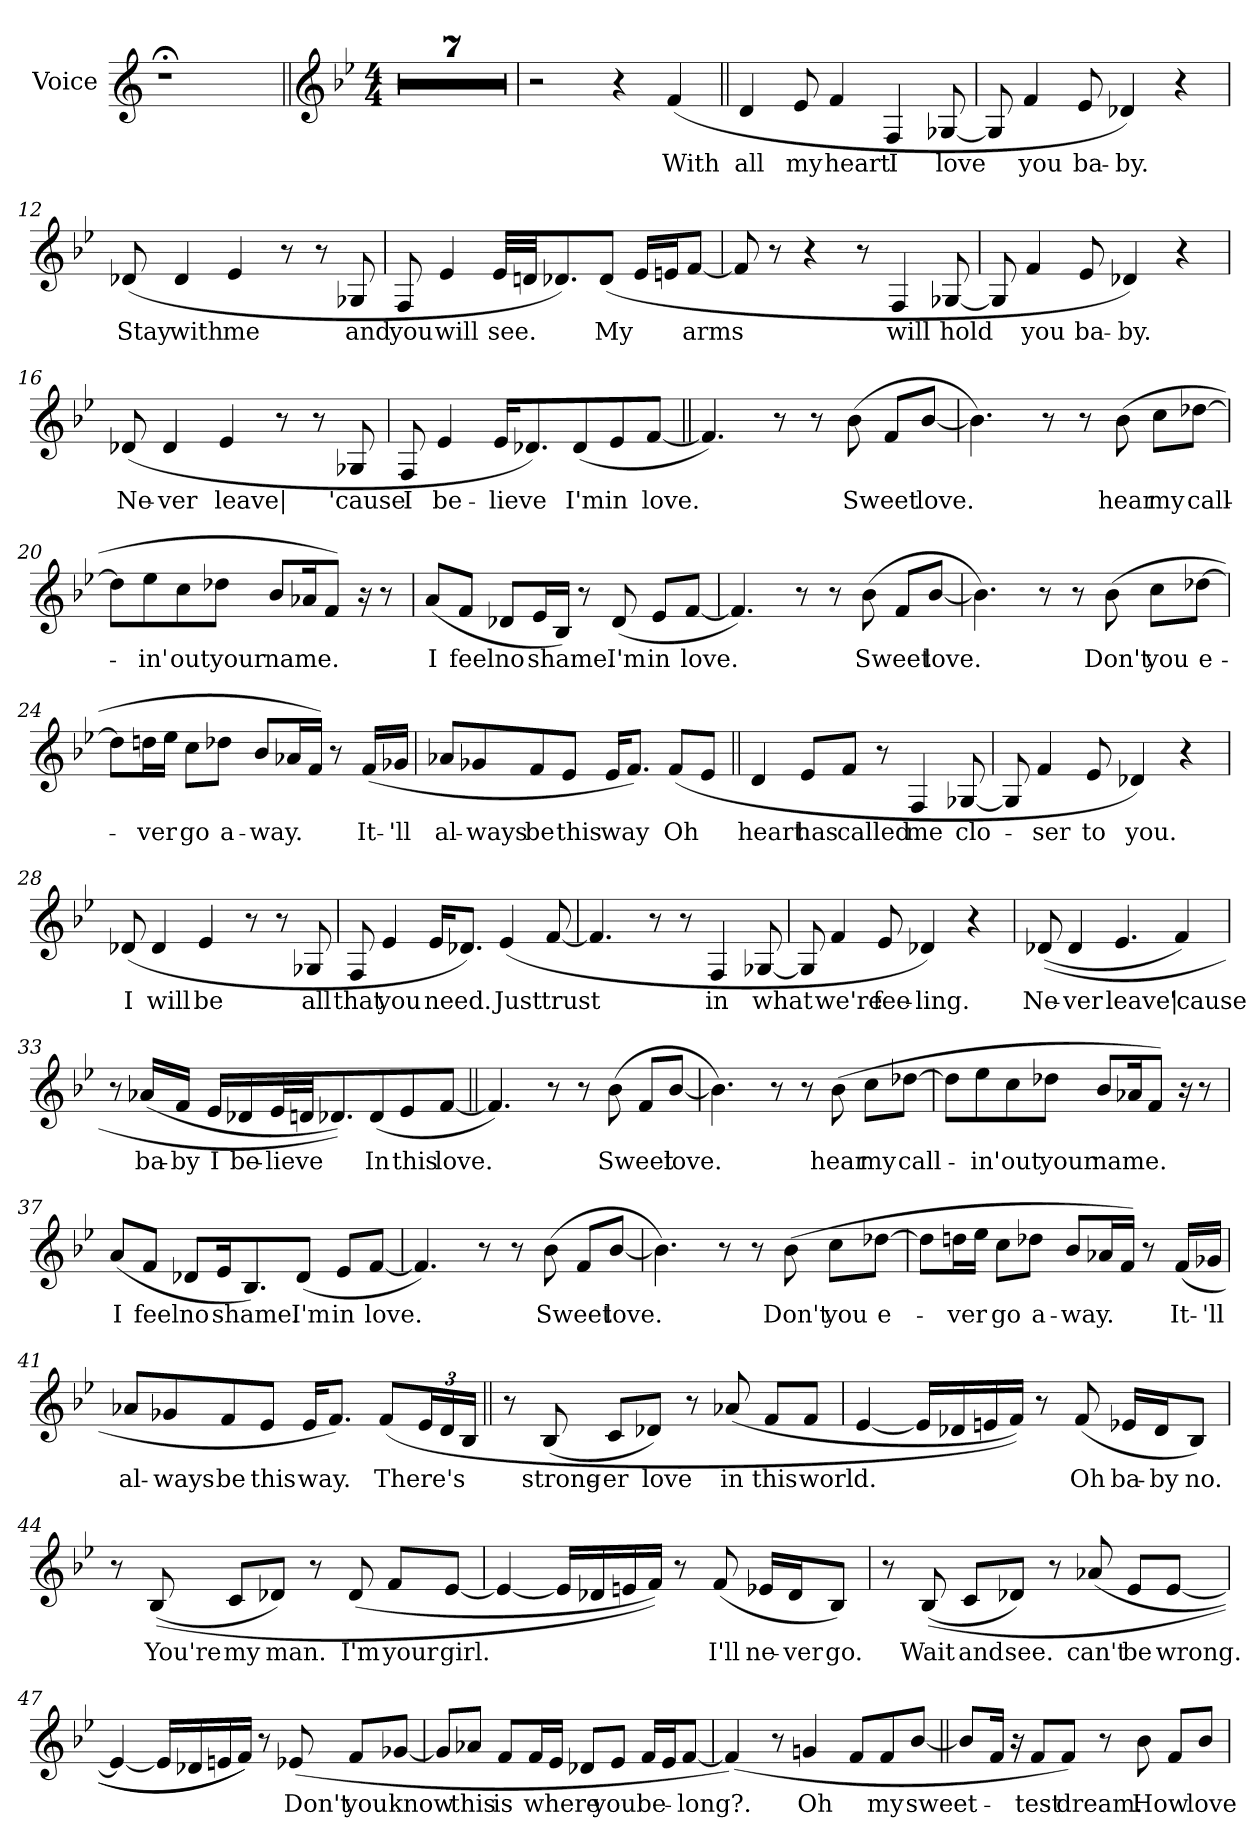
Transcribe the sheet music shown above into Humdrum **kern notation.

**kern	**text
*part1	*part1
*staff1	*staff1
*I"Voice	*
*I'Voice	*
*clefG2	*
*k[]	*
=1	=1
1r;<	.
!!LO:PB:g=z
=2||	=2||
*clefG2	*
*k[b-e-]	*
*B-:	*
*M4/4	*
1r	.
=3	=3
1r	.
=4	=4
1r	.
=5	=5
1r	.
=6	=6
1r	.
=7	=7
1r	.
=8	=8
1r	.
=9	=9
2r	.
4r	.
!	!LO:LY:b
(>4f/	With
!!LO:LB:g=z
=10||	=10||
!	!LO:LY:b
4d/	all
!	!LO:LY:b
8e-/	my
!	!LO:LY:b
4f/	heart
!	!LO:LY:b
4F/	I
!	!LO:LY:b
[8G-X/	love
=11	=11
8G-/]	.
!	!LO:LY:b
4f/	you
!	!LO:LY:b
8e-/	ba-
!	!LO:LY:b
4d-X/)	-by.
4r	.
=12	=12
!	!LO:LY:b
(>8d-X/	Stay
!	!LO:LY:b
4d-/	with
!	!LO:LY:b
4e-/	me
8r	.
8r	.
!	!LO:LY:b
8G-X/	and
=13	=13
!	!LO:LY:b
8F/	you
!	!LO:LY:b
4e-/	will
!	!LO:LY:b
32e-/LLL	see.
32dn/JJ	.
8.d-X/)	.
!	!LO:LY:b
(>8d-/J	My
16e-/LL	.
16en/J	.
!	!LO:LY:b
[8f/J	arms
!!LO:LB:g=z
=14	=14
8f/]	.
8r	.
4r	.
8r	.
!	!LO:LY:b
4F/	will
!	!LO:LY:b
[8G-X/	hold
=15	=15
8G-/]	.
!	!LO:LY:b
4f/	you
!	!LO:LY:b
8e-/	ba-
!	!LO:LY:b
4d-X/)	-by.
4r	.
=16	=16
!	!LO:LY:b
(>8d-X/	Ne-
!	!LO:LY:b
4d-/	-ver
!	!LO:LY:b
4e-/	leave|
8r	.
8r	.
!	!LO:LY:b
8G-X/	'cause
=17	=17
!	!LO:LY:b
8F/	I
!	!LO:LY:b
4e-/	be-
!	!LO:LY:b
16e-/KL	-lieve
8.d-X/)	.
!	!LO:LY:b
(<8d-/	I'm
!	!LO:LY:b
8e-/	in
!	!LO:LY:b
[8f/J	love.
!!LO:LB:g=z
=18||	=18||
4.f/])	.
8r	.
8r	.
!	!LO:LY:b
(>8b-\	Sweet
8f/L	.
!	!LO:LY:b
[8b-/J	love.
=19	=19
4.b-\])	.
8r	.
8r	.
!	!LO:LY:b
(>8b-\	hear
!	!LO:LY:b
8cc\L	my
!	!LO:LY:b
[8dd-X\J	call-
=20	=20
8dd-\L]	.
!	!LO:LY:b
8ee-\	-in'
!	!LO:LY:b
8cc\	out
!	!LO:LY:b
8dd-X\J	your
!	!LO:LY:b
8b-/L	name.
16a-X/K	.
8f/J)	.
16r	.
8r	.
!!LO:LB:g=z
=21	=21
!	!LO:LY:b
(<8a/L	I
!	!LO:LY:b
8f/J	feel
!	!LO:LY:b
8d-X/L	no
!	!LO:LY:b
16e-/L	shame.
16B-/JJ)	.
8r	.
!	!LO:LY:b
(<8d-/	I'm
!	!LO:LY:b
8e-/L	in
!	!LO:LY:b
[8f/J	love.
=22	=22
4.f/])	.
8r	.
8r	.
!	!LO:LY:b
(>8b-\	Sweet
8f/L	.
!	!LO:LY:b
[8b-/J	love.
=23	=23
4.b-\])	.
8r	.
8r	.
!	!LO:LY:b
(>8b-\	Don't
!	!LO:LY:b
8cc\L	you
!	!LO:LY:b
[8dd-X\J	e-
!!LO:LB:g=z
=24	=24
8dd-\L]	.
!	!LO:LY:b
16ddn\L	-ver
16ee-\JJ	.
!	!LO:LY:b
8cc\L	go
!	!LO:LY:b
8dd-X\J	a-
!	!LO:LY:b
8b-/L	-way.
16a-X/L	.
16f/JJ)	.
8r	.
!	!LO:LY:b
(<16f/LL	It-
!	!LO:LY:b
16g-X/JJ	-'ll
=25	=25
!	!LO:LY:b
8a-X/L	al-
!	!LO:LY:b
8g-X/	-ways
!	!LO:LY:b
8f/	be
!	!LO:LY:b
8e-/J	this
!	!LO:LY:b
16e-/KL	way
8.f/J)	.
!	!LO:LY:b
(>8f/L	Oh
8e-/J	.
=26||	=26||
!	!LO:LY:b
4d/	heart
!	!LO:LY:b
8e-/L	has
!	!LO:LY:b
8f/J	called
8r	.
!	!LO:LY:b
4F/	me
!	!LO:LY:b
[8G-X/	clo-
!!LO:LB:g=z
=27	=27
8G-/]	.
!	!LO:LY:b
4f/	-ser
!	!LO:LY:b
8e-/	to
!	!LO:LY:b
4d-X/)	you.
4r	.
=28	=28
!	!LO:LY:b
(>8d-X/	I
!	!LO:LY:b
4d-/	will
!	!LO:LY:b
4e-/	be
8r	.
8r	.
!	!LO:LY:b
8G-X/	all
=29	=29
!	!LO:LY:b
8F/	that
!	!LO:LY:b
4e-/	you
!	!LO:LY:b
16e-/KL	need.
8.d-X/J)	.
!	!LO:LY:b
(>4e-/	Just
!	!LO:LY:b
[8f/	trust
=30	=30
4.f/]	.
8r	.
8r	.
!	!LO:LY:b
4F/	in
!	!LO:LY:b
[8G-X/	what
!!LO:LB:g=z
=31	=31
8G-/]	.
!	!LO:LY:b
4f/	we're
!	!LO:LY:b
8e-/	fee-
!	!LO:LY:b
4d-X/)	-ling.
4r	.
=32	=32
!	!LO:LY:b
(>(<8d-X/	Ne-
!	!LO:LY:b
4d-/	-ver
!	!LO:LY:b
4.e-/	leave|
!	!LO:LY:b
4f/)	'cause
=33	=33
8r	.
!	!LO:LY:b
(<16a-X/LL	ba-
!	!LO:LY:b
16f/JJ	-by
!	!LO:LY:b
16e-/LL	I
!	!LO:LY:b
16d-X/	be-
!	!LO:LY:b
32e-/L	-lieve
32dn/JJ	.
8.d-X/))	.
!	!LO:LY:b
(<8d-/	In
!	!LO:LY:b
8e-/	this
!	!LO:LY:b
[8f/J	love.
!!LO:LB:g=z
=34||	=34||
4.f/])	.
8r	.
8r	.
!	!LO:LY:b
(>8b-\	Sweet
8f/L	.
!	!LO:LY:b
[8b-/J	love.
=35	=35
4.b-\])	.
8r	.
8r	.
!	!LO:LY:b
(>8b-\	hear
!	!LO:LY:b
8cc\L	my
!	!LO:LY:b
[8dd-X\J	call-
=36	=36
8dd-\L]	.
!	!LO:LY:b
8ee-\	-in'
!	!LO:LY:b
8cc\	out
!	!LO:LY:b
8dd-X\J	your
!	!LO:LY:b
8b-/L	name.
16a-X/K	.
8f/J)	.
16r	.
8r	.
!!LO:PB:g=z
=37	=37
!	!LO:LY:b
(<8a/L	I
!	!LO:LY:b
8f/J	feel
!	!LO:LY:b
8d-X/L	no
!	!LO:LY:b
16e-/K	shame.
8.B-/)	.
!	!LO:LY:b
(<8d-/J	I'm
!	!LO:LY:b
8e-/L	in
!	!LO:LY:b
[8f/J	love.
=38	=38
4.f/])	.
8r	.
8r	.
!	!LO:LY:b
(>8b-\	Sweet
8f/L	.
!	!LO:LY:b
[8b-/J	love.
=39	=39
4.b-\])	.
8r	.
8r	.
!	!LO:LY:b
(>8b-\	Don't
!	!LO:LY:b
8cc\L	you
!	!LO:LY:b
[8dd-X\J	e-
!!LO:LB:g=z
=40	=40
8dd-\L]	.
!	!LO:LY:b
16ddn\L	-ver
16ee-\JJ	.
!	!LO:LY:b
8cc\L	go
!	!LO:LY:b
8dd-X\J	a-
!	!LO:LY:b
8b-/L	-way.
16a-X/L	.
16f/JJ)	.
8r	.
!	!LO:LY:b
(<16f/LL	It-
!	!LO:LY:b
16g-X/JJ	-'ll
=41	=41
!	!LO:LY:b
8a-X/L	al-
!	!LO:LY:b
8g-X/	-ways
!	!LO:LY:b
8f/	be
!	!LO:LY:b
8e-/J	this
!	!LO:LY:b
16e-/KL	way.
8.f/J)	.
!	!LO:LY:b
(>8f/L	There's
*Xbrackettup	*
24e-/L	.
24d/	.
24B-/JJ	.
=42||	=42||
8r	.
!	!LO:LY:b
(<8B-/	strong-
!	!LO:LY:b
8c/L	-er
!	!LO:LY:b
8d-X/J)	love
8r	.
!	!LO:LY:b
(<8a-X/	in
!	!LO:LY:b
8f/L	this
!	!LO:LY:b
8f/J	world.
!!LO:LB:g=z
=43	=43
[4e-/	.
16e-/LL]	.
16d-X/	.
16en/	.
16f/JJ))	.
8r	.
!	!LO:LY:b
(<8f/	Oh
!	!LO:LY:b
16e-X/LL	ba-
!	!LO:LY:b
16d-/J	-by
!	!LO:LY:b
8B-/J)	no.
=44	=44
8r	.
!	!LO:LY:b
(>(<8B-/	You're
!	!LO:LY:b
8c/L	my
!	!LO:LY:b
8d-X/J)	man.
8r	.
!	!LO:LY:b
(<8d-/	I'm
!	!LO:LY:b
8f/L	your
!	!LO:LY:b
[8e-/J	girl.
=45	=45
4e-/_	.
16e-/LL]	.
16d-X/	.
16en/	.
16f/JJ))	.
8r	.
!	!LO:LY:b
(<8f/	I'll
!	!LO:LY:b
16e-X/LL	ne-
!	!LO:LY:b
16d-/J	-ver
!	!LO:LY:b
8B-/J)	go.
!!LO:LB:g=z
=46	=46
8r	.
!	!LO:LY:b
(>(<8B-/	Wait
!	!LO:LY:b
8c/L	and
!	!LO:LY:b
8d-X/J)	see.
8r	.
!	!LO:LY:b
(<8a-X/	can't
!	!LO:LY:b
8e-/L	be
!	!LO:LY:b
[8e-/J	wrong.
=47	=47
4e-/_	.
16e-/LL]	.
16d-X/	.
16en/	.
16f/JJ))	.
8r	.
!	!LO:LY:b
(>8e-X/	Don't
!	!LO:LY:b
8f/L	you
!	!LO:LY:b
[8g-X/J	know
=48	=48
8g-/L]	.
!	!LO:LY:b
8a-X/J	this
!	!LO:LY:b
8f/L	is
!	!LO:LY:b
16f/L	where
16e-/JJ	.
8d-X/L	.
!	!LO:LY:b
8e-/J	you
!	!LO:LY:b
16f/LL	be-
16e-/J	.
!	!LO:LY:b
[8f/J	-long?.
!!LO:LB:g=z
=49	=49
(>4f/])	.
8r	.
!	!LO:LY:b
4gn/	Oh
8f/L	.
!	!LO:LY:b
8f/	my
!	!LO:LY:b
[8b-/J	sweet-
=50||	=50||
8b-/L]	.
16f/Jk	.
16r	.
!	!LO:LY:b
8f/L	-test
!	!LO:LY:b
8f/J)	dream.
8r	.
!	!LO:LY:b
8b-\	How
8f/L	.
!	!LO:LY:b
8b-/J	love-
=	=
*-	*-
